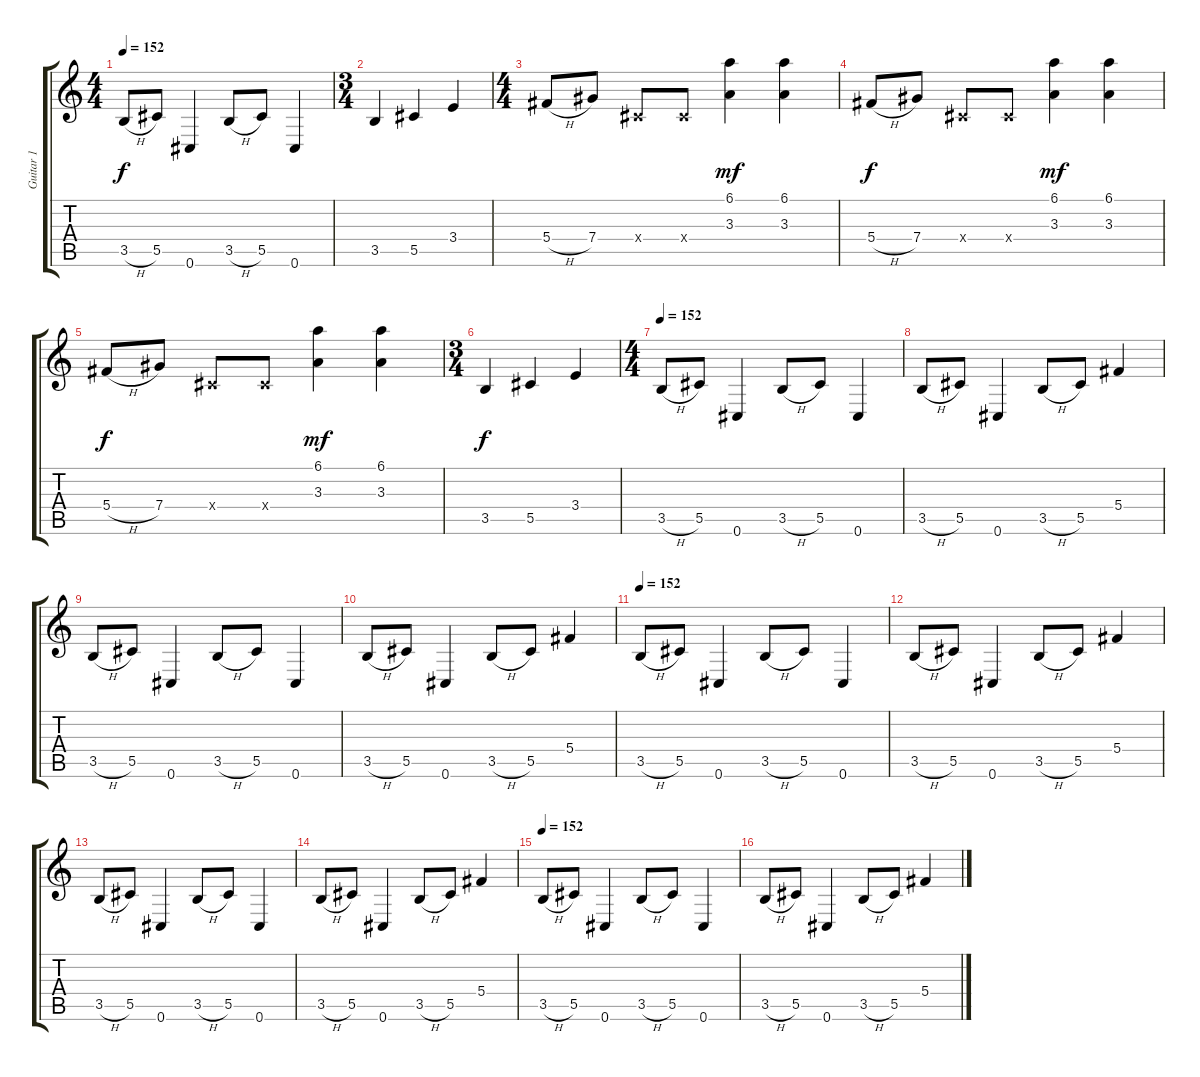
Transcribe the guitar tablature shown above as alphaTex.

\track ("Guitar 1" "Guitar 1") {instrument overdrivenguitar}
\staff {score tabs}
\tuning (Eb4 Bb3 Gb3 Db3 Ab2 Db2) {hide}
\ts (4 4)
\tempo 152
\clef g2
\ks c
3.5{h}.8{dy f volume 15 instrument overdrivenguitar} 5.5.8 0.6.4 3.5{h}.8 5.5.8 0.6.4 |
\ts (3 4)
3.5.4 5.5.4 3.4.4 |
\ts (4 4)
5.4{h}.8 7.4.8 0.4{x}.8 0.4{x}.8 (6.1 3.3).4{dy mf} (6.1 3.3).4 |
5.4{h}.8{dy f} 7.4.8 0.4{x}.8 0.4{x}.8 (6.1 3.3).4{dy mf} (6.1 3.3).4 |
5.4{h}.8{dy f} 7.4.8 0.4{x}.8 0.4{x}.8 (6.1 3.3).4{dy mf} (6.1 3.3).4 |
\ts (3 4)
3.5.4{dy f} 5.5.4 3.4.4 |
\ts (4 4)
\tempo 152
3.5{h}.8{volume 15 instrument overdrivenguitar} 5.5.8 0.6.4 3.5{h}.8 5.5.8 0.6.4 |
3.5{h}.8{volume 15 instrument overdrivenguitar} 5.5.8 0.6.4 3.5{h}.8 5.5.8 5.4.4 |
3.5{h}.8{volume 15 instrument overdrivenguitar} 5.5.8 0.6.4 3.5{h}.8 5.5.8 0.6.4 |
3.5{h}.8{volume 15 instrument overdrivenguitar} 5.5.8 0.6.4 3.5{h}.8 5.5.8 5.4.4 |
\tempo 152
3.5{h}.8{volume 15 instrument overdrivenguitar} 5.5.8 0.6.4 3.5{h}.8 5.5.8 0.6.4 |
3.5{h}.8{volume 15 instrument overdrivenguitar} 5.5.8 0.6.4 3.5{h}.8 5.5.8 5.4.4 |
3.5{h}.8{volume 15 instrument overdrivenguitar} 5.5.8 0.6.4 3.5{h}.8 5.5.8 0.6.4 |
3.5{h}.8{volume 15 instrument overdrivenguitar} 5.5.8 0.6.4 3.5{h}.8 5.5.8 5.4.4 |
\tempo 152
3.5{h}.8{volume 15 instrument overdrivenguitar} 5.5.8 0.6.4 3.5{h}.8 5.5.8 0.6.4 |
3.5{h}.8{volume 15 instrument overdrivenguitar} 5.5.8 0.6.4 3.5{h}.8 5.5.8 5.4.4
